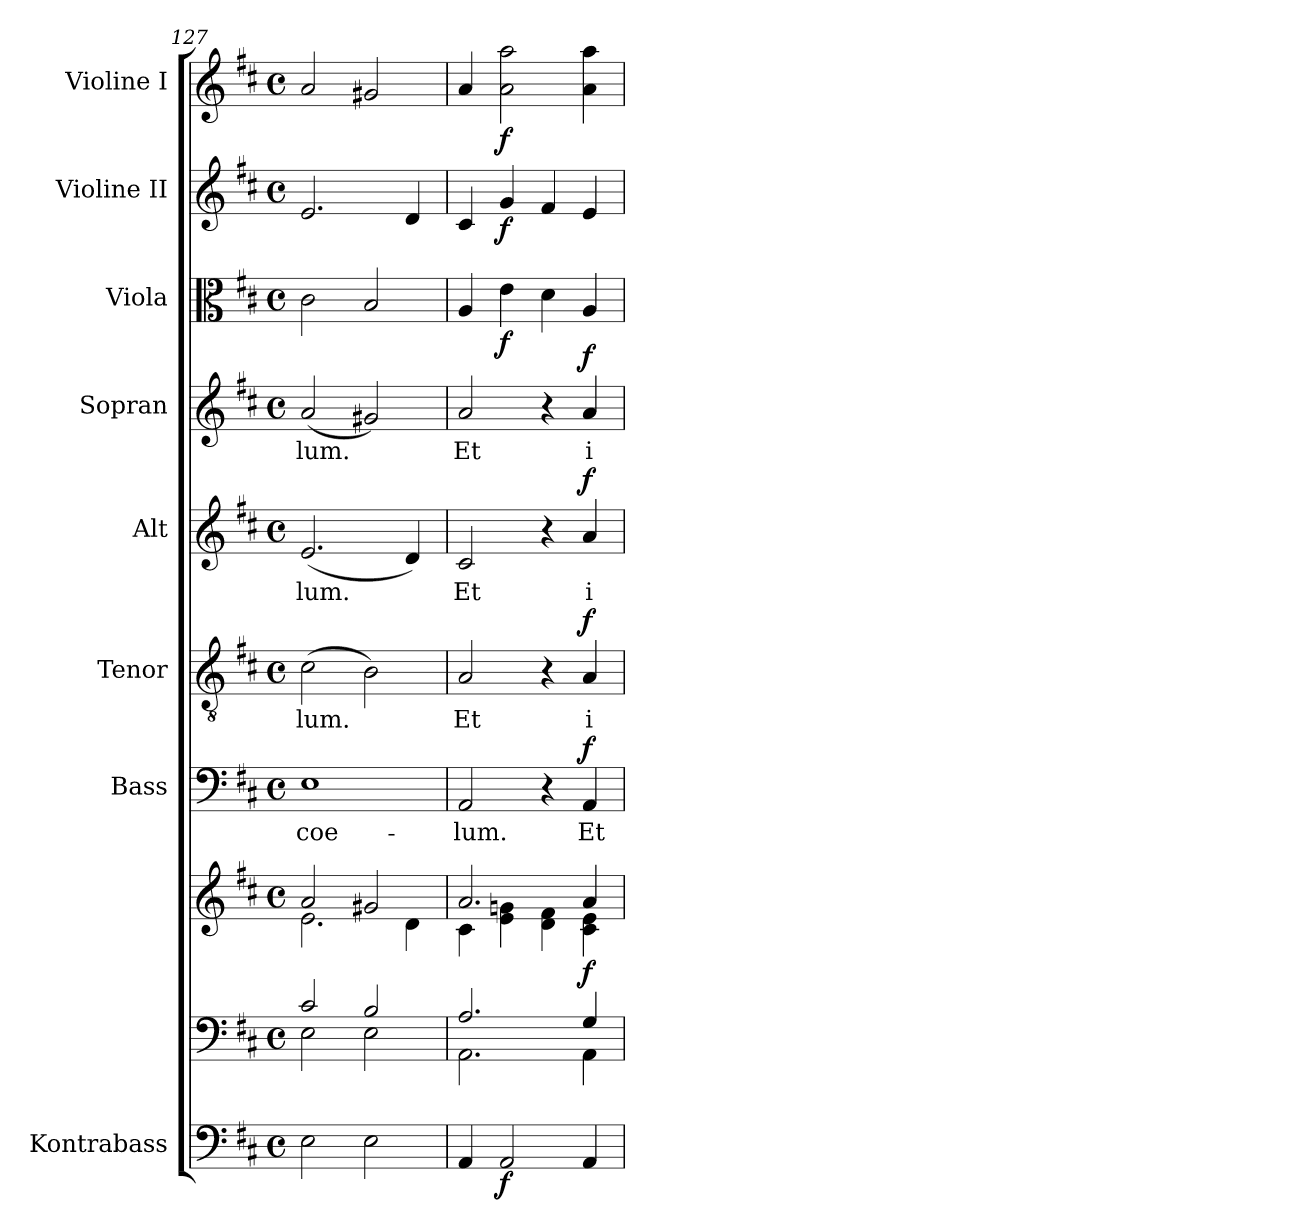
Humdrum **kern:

**kern	**dynam	**kern	**kern	**dynam	**kern	**text	**dynam	**kern	**text	**dynam	**kern	**text	**dynam	**kern	**text	**dynam	**kern	**dynam	**kern	**dynam	**kern	**dynam
*part9	*part9	*part8	*part8	*part8	*part7	*part7	*part7	*part6	*part6	*part6	*part5	*part5	*part5	*part4	*part4	*part4	*part3	*part3	*part2	*part2	*part1	*part1
*staff10	*staff10	*staff9	*staff8	*staff8/9	*staff7	*staff7	*staff7	*staff6	*staff6	*staff6	*staff5	*staff5	*staff5	*staff4	*staff4	*staff4	*staff3	*staff3	*staff2	*staff2	*staff1	*staff1
*I"Kontrabass	*	*	*	*	*I"Bass	*	*	*I"Tenor	*	*	*I"Alt	*	*	*I"Sopran	*	*	*I"Viola	*	*I"Violine II	*	*I"Violine I	*
*I'Kb.	*	*	*	*	*I'B.	*	*	*I'T.	*	*	*I'A.	*	*	*I'S.	*	*	*I'Vla.	*	*I'Vl. II	*	*I'Vl. I	*
*clefF4	*	*clefF4	*clefG2	*	*clefF4	*	*	*clefGv2	*	*	*clefG2	*	*	*clefG2	*	*	*clefC3	*	*clefG2	*	*clefG2	*
*ITrd7c12	*	*	*	*	*	*	*	*	*	*	*	*	*	*	*	*	*	*	*	*	*	*
*k[f#c#]	*	*k[f#c#]	*k[f#c#]	*	*k[f#c#]	*	*	*k[f#c#]	*	*	*k[f#c#]	*	*	*k[f#c#]	*	*	*k[f#c#]	*	*k[f#c#]	*	*k[f#c#]	*
*D:	*	*D:	*D:	*	*D:	*	*	*D:	*	*	*D:	*	*	*D:	*	*	*D:	*	*D:	*	*D:	*
*M4/4	*	*M4/4	*M4/4	*	*M4/4	*	*	*M4/4	*	*	*M4/4	*	*	*M4/4	*	*	*M4/4	*	*M4/4	*	*M4/4	*
*met(c)	*	*met(c)	*met(c)	*	*met(c)	*	*	*met(c)	*	*	*met(c)	*	*	*met(c)	*	*	*met(c)	*	*met(c)	*	*met(c)	*
=127	=127	=127	=127	=127	=127	=127	=127	=127	=127	=127	=127	=127	=127	=127	=127	=127	=127	=127	=127	=127	=127	=127
*	*	*^	*^	*	*	*	*	*	*	*	*	*	*	*	*	*	*	*	*	*	*	*
!	!	!	!	!	!	!	!	!LO:LY:b	!	!	!LO:LY:b	!	!	!LO:LY:b	!	!	!LO:LY:b	!	!	!	!	!	!	!
2EE\	.	2c#/	2E\	2a/	2.e\	.	1E	coe-	.	(>2c#\	-lum.	.	(<2.e/	-lum.	.	(<2a/	-lum.	.	2c#\	.	2.e/	.	2a/	.
2EE\	.	2B/	2E\	2g#X/	.	.	.	.	.	2B\)	.	.	.	.	.	2g#X/)	.	.	2B/	.	.	.	2g#X/	.
.	.	.	.	.	4d\	.	.	.	.	.	.	.	4d/)	.	.	.	.	.	.	.	4d/	.	.	.
=128	=128	=128	=128	=128	=128	=128	=128	=128	=128	=128	=128	=128	=128	=128	=128	=128	=128	=128	=128	=128	=128	=128	=128	=128
!	!	!	!	!	!	!	!	!LO:LY:b	!	!	!LO:LY:b	!	!	!LO:LY:b	!	!	!LO:LY:b	!	!	!	!	!	!	!
4AAA/	.	2.A/	2.AA\	2.a/	4c#\	.	2AA/	-lum.	.	2A/	Et	.	2c#/	Et	.	2a/	Et	.	4A/	.	4c#/	.	4a/	.
!	!LO:DY:b	!	!	!	!	!	!	!	!	!	!	!	!	!	!	!	!	!	!	!LO:DY:b	!	!LO:DY:b	!	!LO:DY:b
2AAA/	f	.	.	.	4e\ 4gn\	.	.	.	.	.	.	.	.	.	.	.	.	.	4e\	f	4g/	f	2a\ 2aa\	f
.	.	.	.	.	4d\ 4f#\	.	4r	.	.	4r	.	.	4r	.	.	4r	.	.	4d\	.	4f#/	.	.	.
!	!	!	!	!	!	!LO:DY:b	!	!LO:LY:b	!LO:DY:a	!	!LO:LY:b	!LO:DY:a	!	!LO:LY:b	!LO:DY:a	!	!LO:LY:b	!LO:DY:a	!	!	!	!	!	!
4AAA/	.	4G/	4AA\	4a/	4c#\ 4e\	f	4AA/	Et	f	4A/	i-	f	4a/	i-	f	4a/	i-	f	4A/	.	4e/	.	4a\ 4aa\	.
*	*	*v	*v	*	*	*	*	*	*	*	*	*	*	*	*	*	*	*	*	*	*	*	*	*
*	*	*	*v	*v	*	*	*	*	*	*	*	*	*	*	*	*	*	*	*	*	*	*	*
=	=	=	=	=	=	=	=	=	=	=	=	=	=	=	=	=	=	=	=	=	=	=
*-	*-	*-	*-	*-	*-	*-	*-	*-	*-	*-	*-	*-	*-	*-	*-	*-	*-	*-	*-	*-	*-	*-
